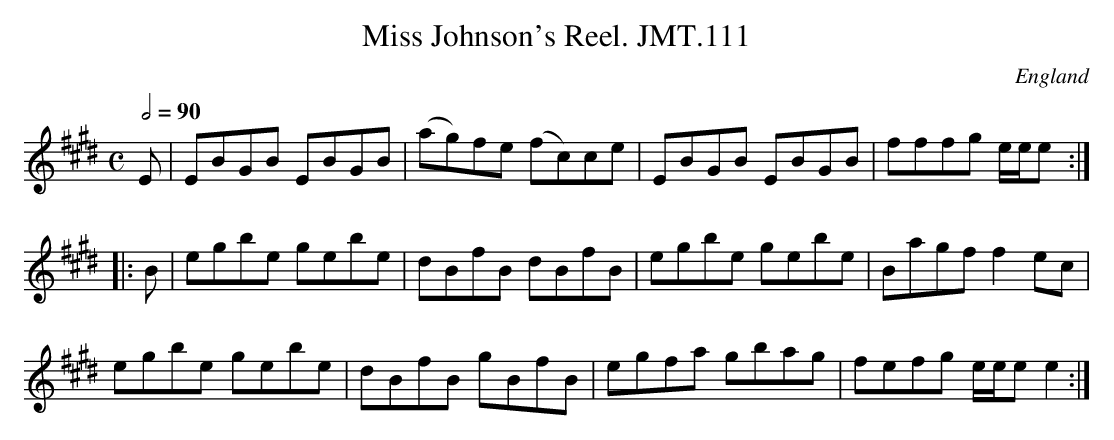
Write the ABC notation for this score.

X:1
T:Miss Johnson's Reel. JMT.111
M:C
L:1/8
Q:1/2=90
O:England
K:E major
E| EBGB EBGB | (ag)fe (fc)ce | EBGB EBGB | fffg e/2e/2e :|!
|:B | egbe gebe | dBfB dBfB | egbe gebe | Bagf f2 ec |!
egbe gebe | dBfB gBfB | egfa gbag | fefg e/2e/2e e2 :|
